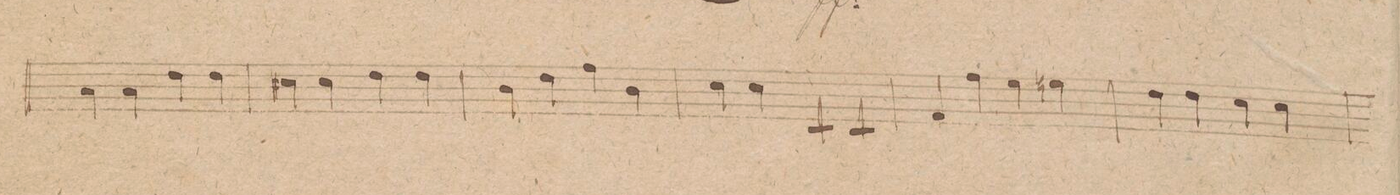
**kern	**dynam
*I"Baſso.	*
*clefF4	*
*k[f#c#g#]	*
*met(c)	*
*M4/4	*
4C#\	.
4C#\	.
4F#\	.
4F#\	.
=23	=23
4E#X\	.
4E#\	.
4F#\	.
4F#\	.
=24	=24
4D\	.
4F#\	.
4A\	.
4D\	.
=25	=25
4E\	.
4E\	.
4EE/	.
4EE/	.
=26	=26
4AA/	.
4A\	.
4G#\	.
4Gn\	.
=27	=27
4F#\	.
4F#\	.
4E\	.
4E\	.
=28	=28
*-	*-
